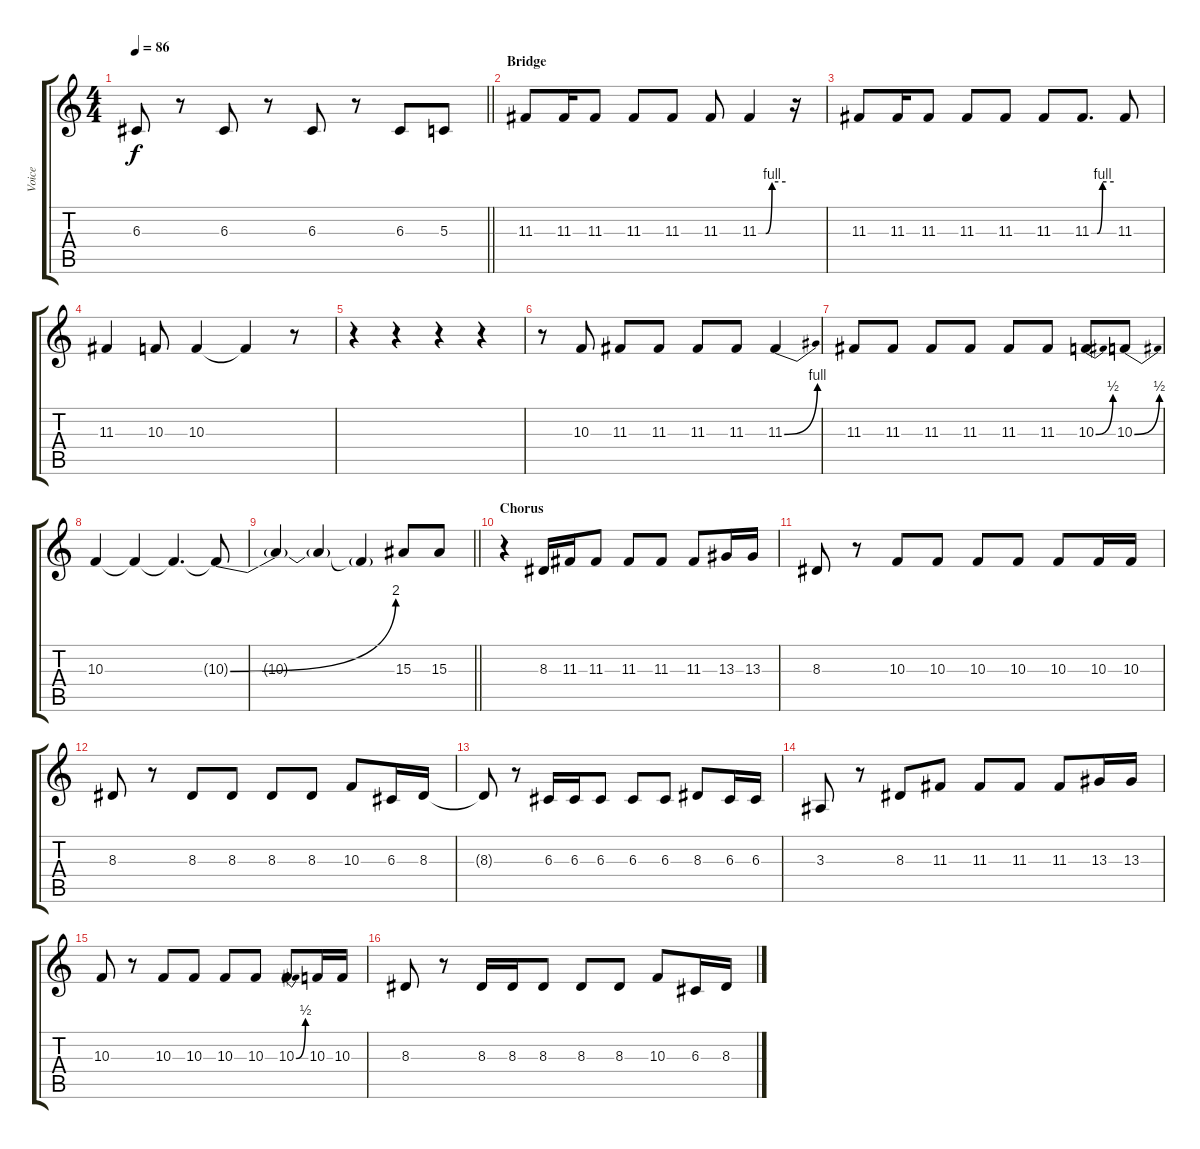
\track ("Voice" "Voice") {instrument oboe}
\staff {score tabs}
\tuning (E4 B3 G3 D3 A2 E2) {hide}
\ts (4 4)
\tempo 86
\clef g2
\barLineRight lightlight
\ks c
6.3.8{dy f} r.8 6.3.8 r.8 6.3.8 r.8 6.3.8 5.3.8 |
\section ("" "Bridge")
11.3.8 11.3.16 11.3.8 11.3.8 11.3.8 11.3.8 11.3{be (custom 0 0 16 0 30 4 60 4)}.4 r.16 |
11.3.8 11.3.16 11.3.8 11.3.8 11.3.8 11.3.8 11.3{be (custom 0 0 15 0 30 4 60 4)}.8{d} 11.3.8 |
11.3.4 10.3.8 10.3.4 10.3{t}.4 r.8 |
r.4 r.4 r.4 r.4 |
r.8 10.3.8 11.3.8 11.3.8 11.3.8 11.3.8 11.3{be (bend 0 0 60 4)}.4 |
11.3.8 11.3.8 11.3.8 11.3.8 11.3.8 11.3.8 10.3{be (bend 0 0 60 2)}.8 10.3{be (bend 0 0 60 2)}.8 |
10.3.4 10.3{t}.4 10.3{t}.4{d} 10.3{be (bend 0 0 60 8) t}.8 |
\barLineRight lightlight
10.3{t}.4 10.3{t}.4 10.3{t}.4 15.3.8 15.3.8 |
\section ("" "Chorus")
r.4 8.3.16 11.3.16 11.3.8 11.3.8 11.3.8 11.3.8 13.3.16 13.3.16 |
8.3.8 r.8 10.3.8 10.3.8 10.3.8 10.3.8 10.3.8 10.3.16 10.3.16 |
8.3.8 r.8 8.3.8 8.3.8 8.3.8 8.3.8 10.3.8 6.3.16 8.3.16 |
8.3{t}.8 r.8 6.3.16 6.3.16 6.3.8 6.3.8 6.3.8 8.3.8 6.3.16 6.3.16 |
3.3.8 r.8 8.3.8 11.3.8 11.3.8 11.3.8 11.3.8 13.3.16 13.3.16 |
10.3.8 r.8 10.3.8 10.3.8 10.3.8 10.3.8 10.3{be (bend 0 0 60 2)}.8 10.3.16 10.3.16 |
8.3.8 r.8 8.3.16 8.3.16 8.3.8 8.3.8 8.3.8 10.3.8 6.3.16 8.3.16
